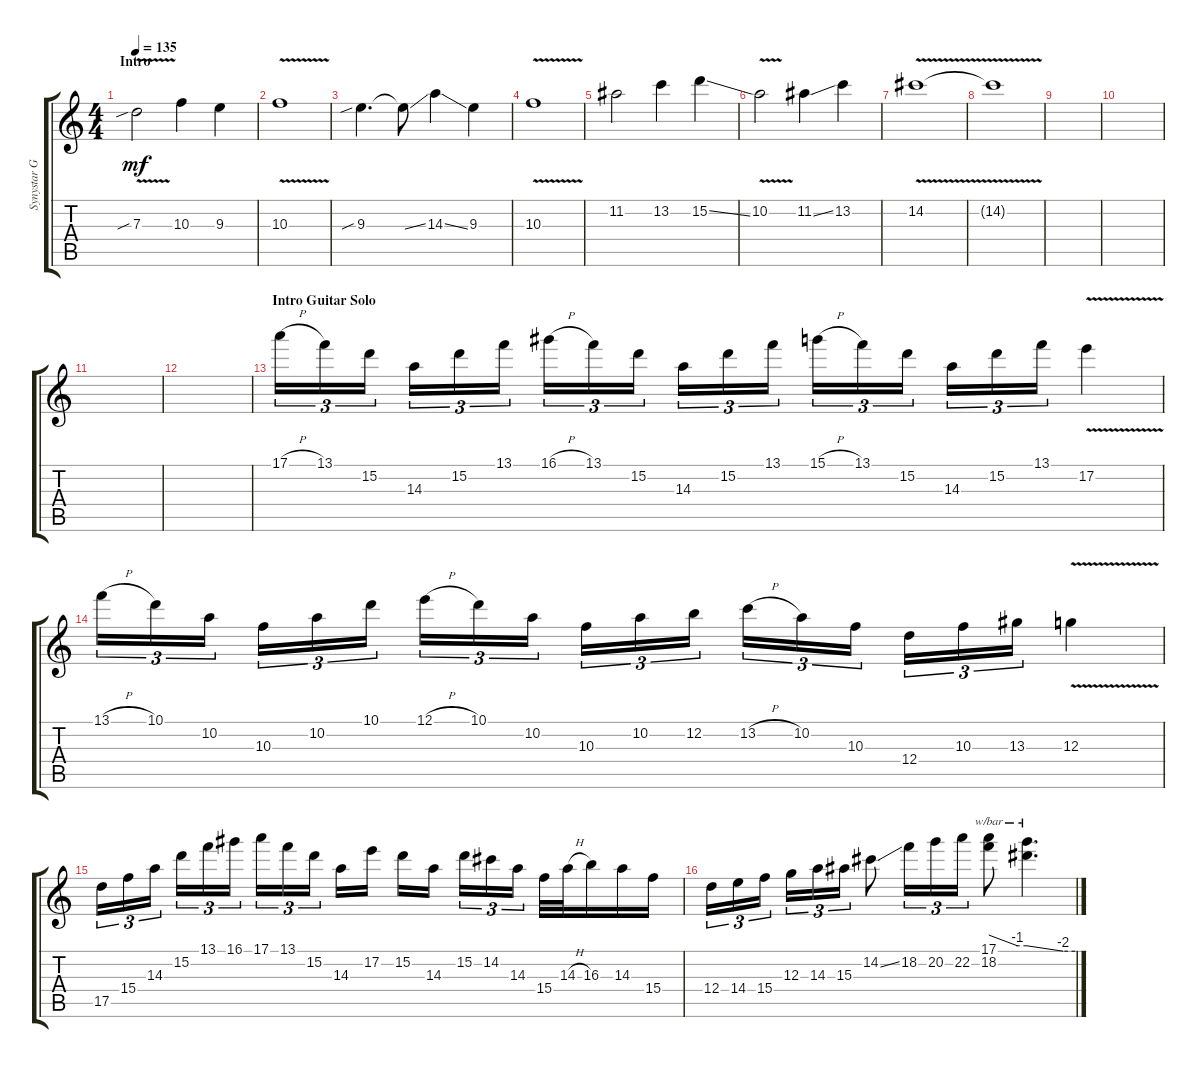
\track ("Synystar Gates (Lead)" "Synystar G") {instrument distortionguitar}
\staff {score tabs}
\tuning (E4 B3 G3 D3 A2 D2) {hide}
\ts (4 4)
\section ("" "Intro")
\tempo 135
\clef g2
\ks c
7.3{v sib}.2{dy mf instrument distortionguitar} 10.3.4 9.3.4 |
10.3{v}.1 |
9.3{sib}.4{d} 9.3{ss t}.8 14.3{ss}.4 9.3.4 |
10.3{v}.1 |
11.2.2 13.2.4 15.2{ss}.4 |
10.2{v}.2 11.2{ss}.4 13.2.4 |
14.2{v}.1 |
14.2{v t}.1 |
\section ("" "")
|
|
|
|
\section ("" "Intro Guitar Solo")
17.1{h}.16{tu (3 2)} 13.1.16{tu (3 2)} 15.2.16{tu (3 2)} 14.3.16{tu (3 2)} 15.2.16{tu (3 2)} 13.1.16{tu (3 2)} 16.1{h}.16{tu (3 2)} 13.1.16{tu (3 2)} 15.2.16{tu (3 2)} 14.3.16{tu (3 2)} 15.2.16{tu (3 2)} 13.1.16{tu (3 2)} 15.1{h}.16{tu (3 2)} 13.1.16{tu (3 2)} 15.2.16{tu (3 2)} 14.3.16{tu (3 2)} 15.2.16{tu (3 2)} 13.1.16{tu (3 2)} 17.2{v}.4 |
13.1{h}.16{tu (3 2)} 10.1.16{tu (3 2)} 10.2.16{tu (3 2)} 10.3.16{tu (3 2)} 10.2.16{tu (3 2)} 10.1.16{tu (3 2)} 12.1{h}.16{tu (3 2)} 10.1.16{tu (3 2)} 10.2.16{tu (3 2)} 10.3.16{tu (3 2)} 10.2.16{tu (3 2)} 12.2.16{tu (3 2)} 13.2{h}.16{tu (3 2)} 10.2.16{tu (3 2)} 10.3.16{tu (3 2)} 12.4.16{tu (3 2)} 10.3.16{tu (3 2)} 13.3.16{tu (3 2)} 12.3{v}.4 |
17.5.16{tu (3 2)} 15.4.16{tu (3 2)} 14.3.16{tu (3 2)} 15.2.16{tu (3 2)} 13.1.16{tu (3 2)} 16.1.16{tu (3 2)} 17.1.16{tu (3 2)} 13.1.16{tu (3 2)} 15.2.16{tu (3 2)} 14.3.16 17.2.16 15.2.16 14.3.16 15.2.16{tu (3 2)} 14.2.16{tu (3 2)} 14.3.16{tu (3 2)} 15.4.32 14.3{h}.32 16.3.16 14.3.16 15.4.16 |
12.4.16{tu (3 2)} 14.4.16{tu (3 2)} 15.4.16{tu (3 2)} 12.3.16{tu (3 2)} 14.3.16{tu (3 2)} 15.3.16{tu (3 2)} 14.2{ss}.8 18.2.16{tu (3 2)} 20.2.16{tu (3 2)} 22.2.16{tu (3 2)} (17.1 18.2).8{tbe (custom default 0 0 45 -4 60 -4)} (17.1{t} 18.2{t}).4{d tbe (custom default 0 -4 45 -8 60 -8)}
